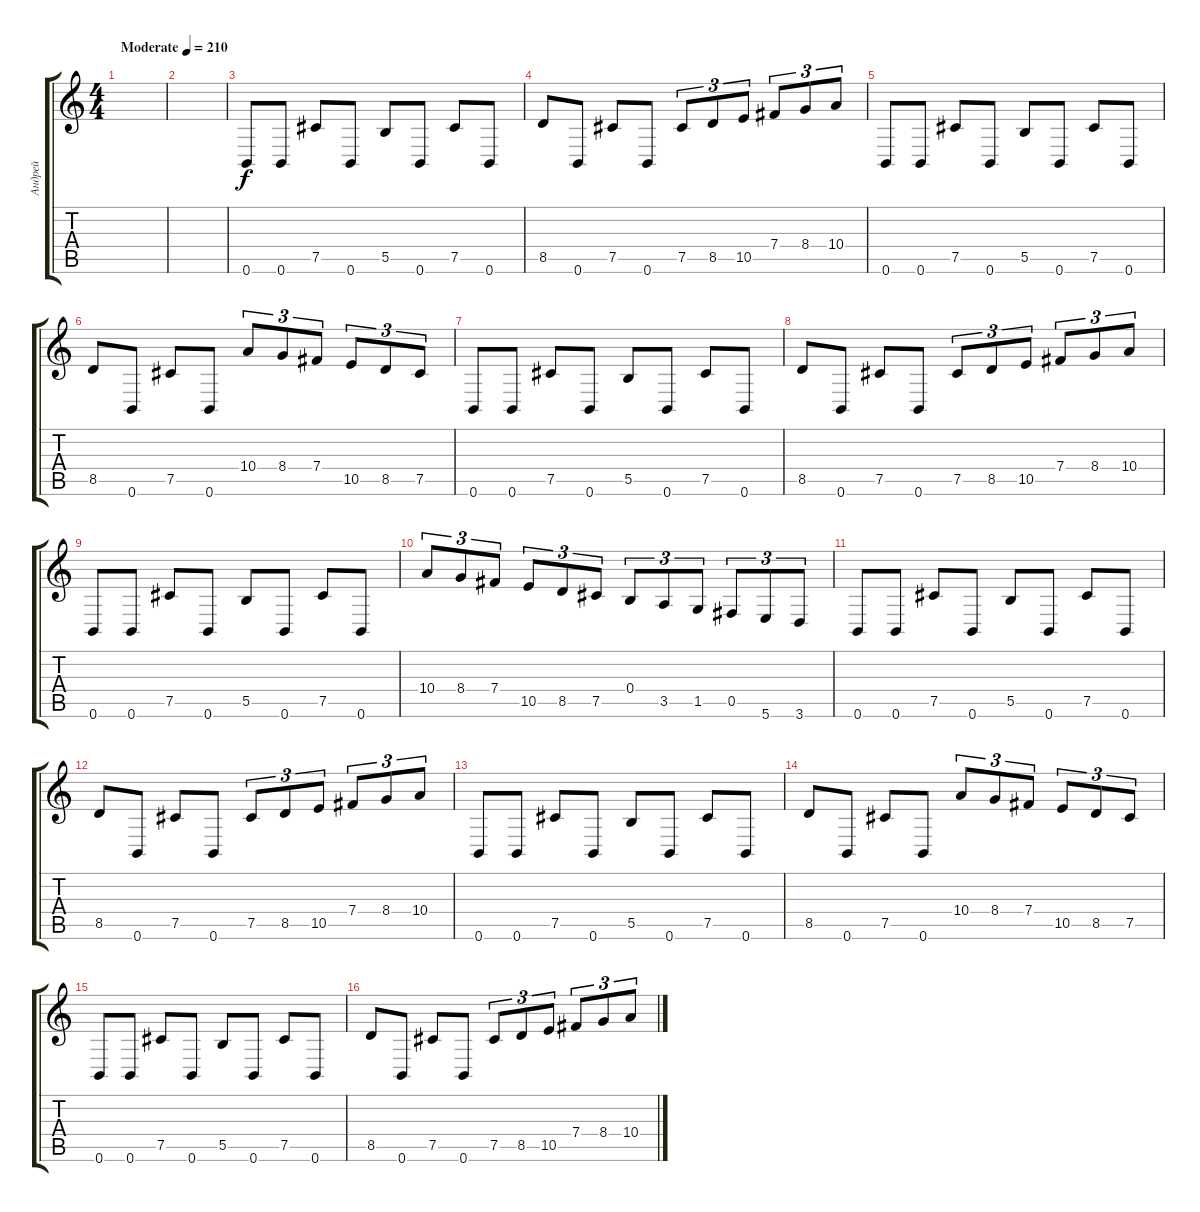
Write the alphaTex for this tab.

\track ("Андрей" "Андрей") {instrument overdrivenguitar}
\staff {score tabs}
\tuning (Db4 Ab3 E3 B2 Gb2 B1) {hide}
\ts (4 4)
\tempo (210 "Moderate")
\clef g2
\ks c
|
|
0.6.8 0.6.8 7.5.8 0.6.8 5.5.8 0.6.8 7.5.8 0.6.8 |
8.5.8 0.6.8 7.5.8 0.6.8 7.5.8{tu (3 2)} 8.5.8{tu (3 2)} 10.5.8{tu (3 2)} 7.4.8{tu (3 2)} 8.4.8{tu (3 2)} 10.4.8{tu (3 2)} |
0.6.8 0.6.8 7.5.8 0.6.8 5.5.8 0.6.8 7.5.8 0.6.8 |
8.5.8 0.6.8 7.5.8 0.6.8 10.4.8{tu (3 2)} 8.4.8{tu (3 2)} 7.4.8{tu (3 2)} 10.5.8{tu (3 2)} 8.5.8{tu (3 2)} 7.5.8{tu (3 2)} |
0.6.8 0.6.8 7.5.8 0.6.8 5.5.8 0.6.8 7.5.8 0.6.8 |
8.5.8 0.6.8 7.5.8 0.6.8 7.5.8{tu (3 2)} 8.5.8{tu (3 2)} 10.5.8{tu (3 2)} 7.4.8{tu (3 2)} 8.4.8{tu (3 2)} 10.4.8{tu (3 2)} |
0.6.8 0.6.8 7.5.8 0.6.8 5.5.8 0.6.8 7.5.8 0.6.8 |
10.4.8{tu (3 2)} 8.4.8{tu (3 2)} 7.4.8{tu (3 2)} 10.5.8{tu (3 2)} 8.5.8{tu (3 2)} 7.5.8{tu (3 2)} 0.4.8{tu (3 2)} 3.5.8{tu (3 2)} 1.5.8{tu (3 2)} 0.5.8{tu (3 2)} 5.6.8{tu (3 2)} 3.6.8{tu (3 2)} |
0.6.8 0.6.8 7.5.8 0.6.8 5.5.8 0.6.8 7.5.8 0.6.8 |
8.5.8 0.6.8 7.5.8 0.6.8 7.5.8{tu (3 2)} 8.5.8{tu (3 2)} 10.5.8{tu (3 2)} 7.4.8{tu (3 2)} 8.4.8{tu (3 2)} 10.4.8{tu (3 2)} |
0.6.8 0.6.8 7.5.8 0.6.8 5.5.8 0.6.8 7.5.8 0.6.8 |
8.5.8 0.6.8 7.5.8 0.6.8 10.4.8{tu (3 2)} 8.4.8{tu (3 2)} 7.4.8{tu (3 2)} 10.5.8{tu (3 2)} 8.5.8{tu (3 2)} 7.5.8{tu (3 2)} |
0.6.8 0.6.8 7.5.8 0.6.8 5.5.8 0.6.8 7.5.8 0.6.8 |
8.5.8 0.6.8 7.5.8 0.6.8 7.5.8{tu (3 2)} 8.5.8{tu (3 2)} 10.5.8{tu (3 2)} 7.4.8{tu (3 2)} 8.4.8{tu (3 2)} 10.4.8{tu (3 2)}
